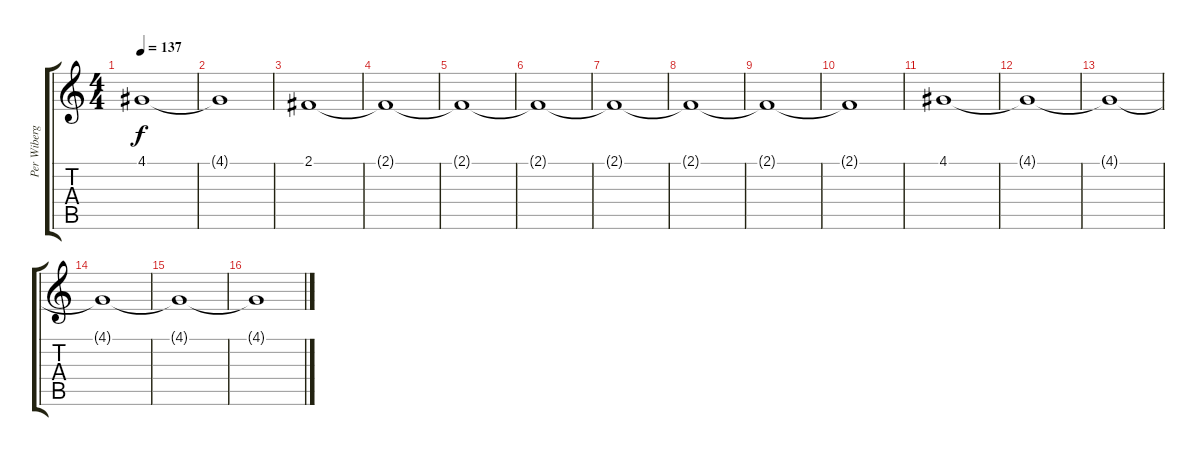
\track ("Per Wiberg" "Per Wiberg") {instrument choiraahs}
\staff {score tabs}
\tuning (E4 B3 G3 D3 A2 E2) {hide}
\ts (4 4)
\tempo 137
\clef g2
\ks c
4.1{t}.1{dy f} |
4.1{t}.1 |
\section ("" "")
2.1.1 |
2.1{t}.1 |
2.1{t}.1 |
2.1{t}.1 |
2.1{t}.1 |
2.1{t}.1 |
2.1{t}.1 |
2.1{t}.1 |
\section ("" "")
4.1.1 |
4.1{t}.1 |
4.1{t}.1 |
4.1{t}.1 |
4.1{t}.1 |
4.1{t}.1
